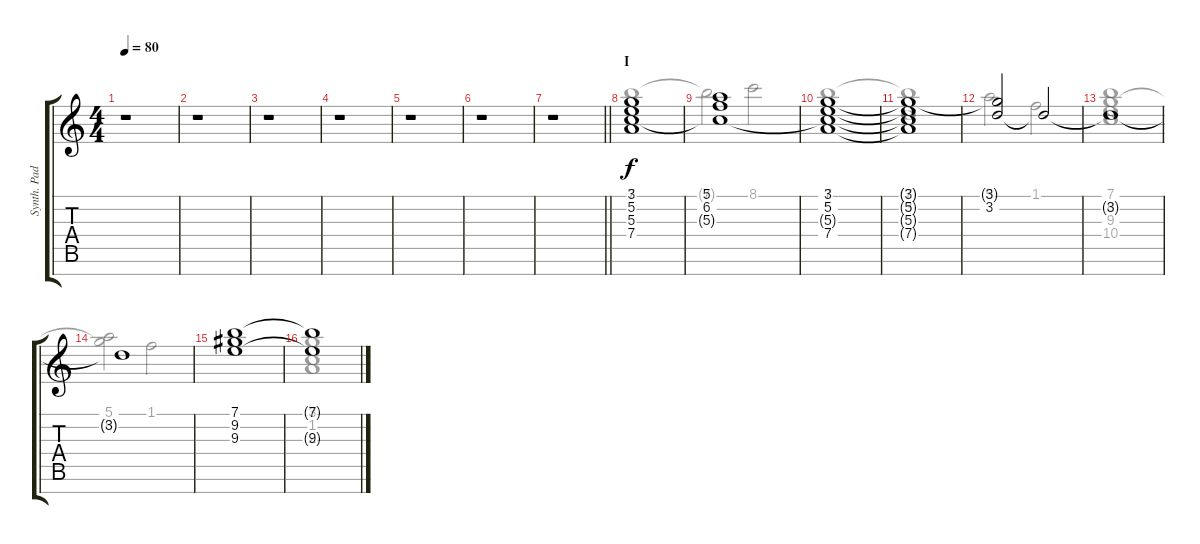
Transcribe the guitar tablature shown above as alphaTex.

\track ("Synth. Pad" "Synth. Pad") {instrument pad2warm}
\staff {score tabs}
\tuning (E5 B4 G4 D4 A3 E3 B2) {hide}
\voice
\ts (4 4)
\tempo 80
\clef g2
\ks c
r.1{dy f} |
r.1 |
r.1 |
r.1 |
r.1 |
r.1 |
\barLineRight lightlight
r.1 |
\section ("" "I")
(3.1 5.2 5.3 7.4).1 |
(5.1 6.2 5.3{t}).1 |
(3.1 5.2 5.3{t} 7.4).1 |
(3.1{t} 5.2{t} 5.3{t} 7.4{t}).1 |
(3.1{t} 3.2).2 3.2{t}.2 |
3.2{t}.1 |
3.2{t}.1 |
(7.1 9.2 9.3).1 |
(7.1{t} 9.3{t}).1
\voice
\clef g2
\ottava regular
\simile none
\ks c
|
|
|
|
|
|
\barLineRight lightlight
|
7.1.1 |
7.1{t}.2 8.1.2 |
7.1.1 |
(7.1{t} 3.2).1 |
5.1.2 1.1.2 |
(7.1 8.2 9.3 10.4).1 |
(5.1 8.2{t}).2 1.1.2 |
|
(3.1 1.2 2.3).1
